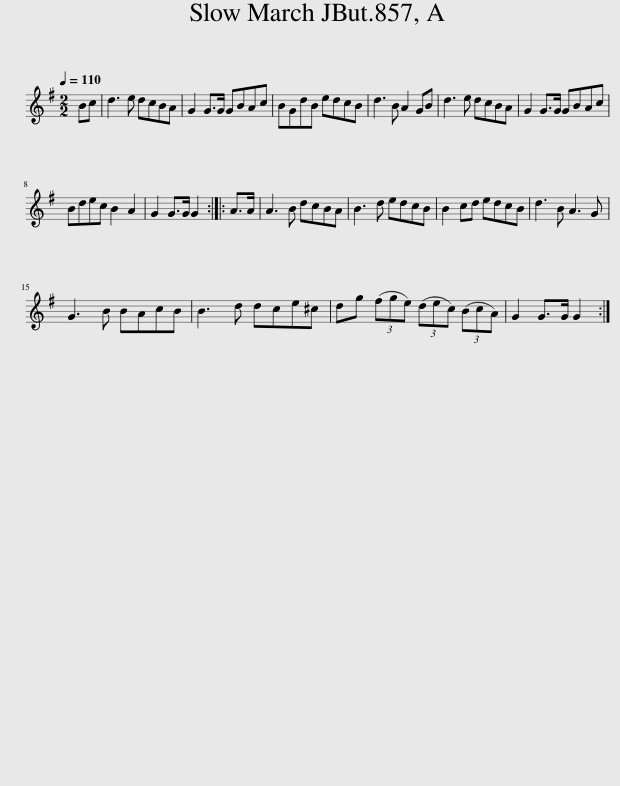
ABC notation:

X:1
L:1/8
Q:1/4=110
M:2/2
I:linebreak $
K:G
V:1 treble
V:1
 Bc | d3 e dcBA | G2 G>G GBAc | BGdB edcB | d3 B A2 GB | %5
 d3 e dcBA | G2 G>G GBAc |$ Bdec B2 A2 | G2 G>G G2 :: A>A | %10
 A3 B dcBA | B3 d edcB | B2 cd edcB | d3 B A3 G |$ G3 B BAcB | %15
 B3 d dce^c | dg (3(fge) (3(dec) (3(BcA) | G2 G>G G2 :| %18
